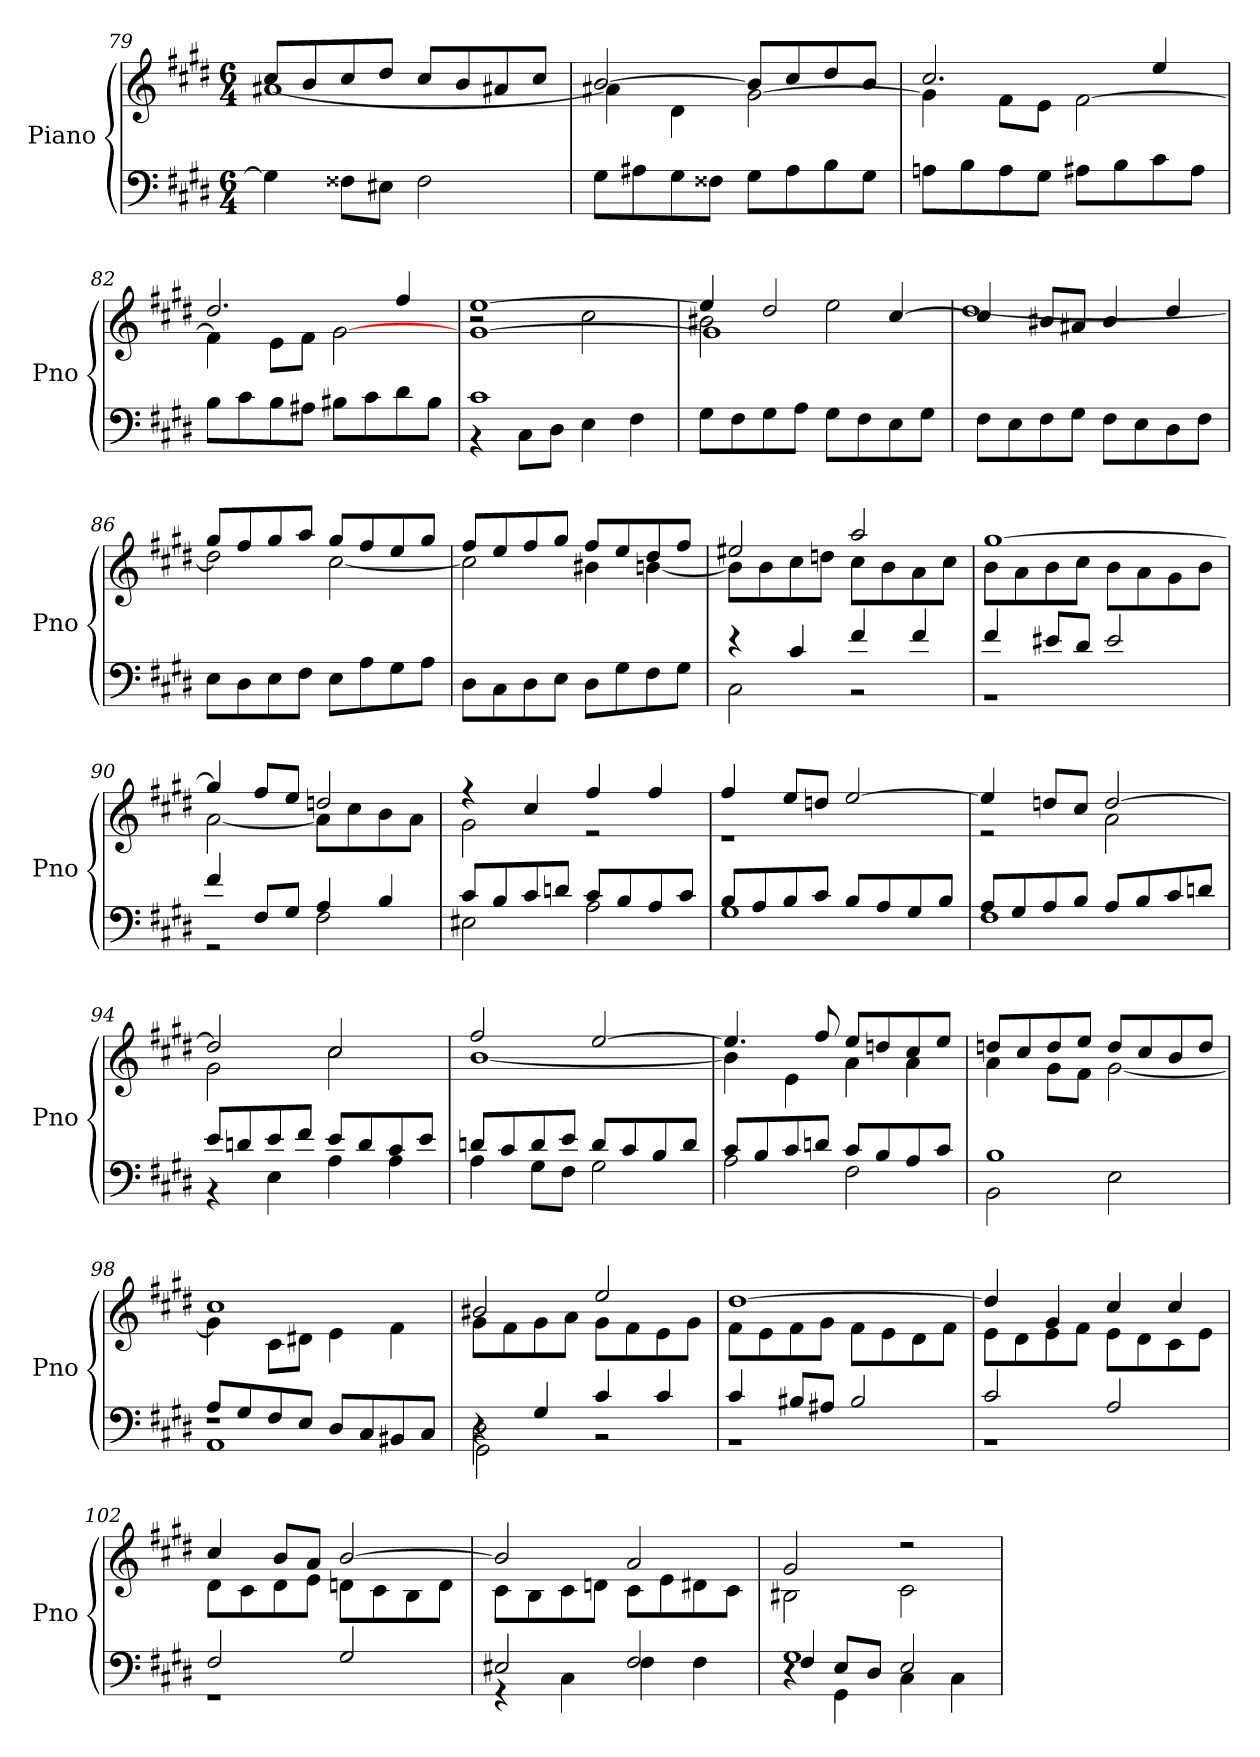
**kern	**kern
*part1	*part1
*staff2	*staff1
*I"Piano	*
*I'Pno	*
*clefF4	*clefG2
*k[f#c#g#d#]	*k[f#c#g#d#]
*E:	*E:
*M6/4	*M6/4
=79	=79
*^	*^
*	*^	*	*^
4G#\]	1ryy	1ryy	8cc#/L	[1a#X\	1ryy
.	.	.	8b/	.	.
8F##X\L	.	.	8cc#/	.	.
8E#X\J	.	.	8dd#/J	.	.
2F##\	.	.	8cc#/L	.	.
.	.	.	8b/	.	.
.	.	.	8a#X/	.	.
.	.	.	8cc#/J	.	.
=80	=80	=80	=80	=80	=80
8G#\L	1ryy	1ryy	[2b/	1ryy	4a#X\]
8A#X\	.	.	.	.	.
8G#\	.	.	.	.	4d#\
8F##X\J	.	.	.	.	.
8G#\L	.	.	8b/L]	.	[2g#\
8A#\	.	.	8cc#/	.	.
8B\	.	.	8dd#/	.	.
8G#\J	.	.	8b/J	.	.
=81	=81	=81	=81	=81	=81
8An\L	1ryy	1ryy	2.cc#/	1ryy	4g#\]
8B\	.	.	.	.	.
8A\	.	.	.	.	8f#\L
8G#\J	.	.	.	.	8e\J
8A#X\L	.	.	.	.	[2f#\
8B\	.	.	.	.	.
8c#\	.	.	4ee/	.	.
8A#\J	.	.	.	.	.
!!LO:LB:g=z	!!	!!
=82	=82	=82	=82	=82	=82
8B\L	1ryy	1ryy	2.dd#/	1ryy	4f#\]
8c#\	.	.	.	.	.
8B\	.	.	.	.	8e\L
8A#X\J	.	.	.	.	8f#\J
8B#X\L	.	.	.	.	[2g#\
8c#\	.	.	.	.	.
8d#\	.	.	4ff#/	.	.
8B#\J	.	.	.	.	.
=83	=83	=83	=83	=83	=83
1c#/	4r	1ryy	[1ee/	2r	[1g#\
.	8C#L	.	.	.	.
.	8D#J	.	.	.	.
.	4E	.	.	2cc#\	.
.	4F#	.	.	.	.
=84	=84	=84	=84	=84	=84
1ryy	8G#L	1ryy	4ee/]	2b#X\	1g#\]
.	8F#	.	.	.	.
.	8G#	.	2dd#/	.	.
.	8AJ	.	.	.	.
.	8G#L	.	.	2ee\	.
.	8F#	.	.	.	.
.	8E	.	[4cc#/	.	.
.	8G#J	.	.	.	.
=85	=85	=85	=85	=85	=85
1ryy	8F#L	1ryy	4cc#/]	[1dd#\	1ryy
.	8E	.	.	.	.
.	8F#	.	8b#X/L	.	.
.	8G#J	.	8a#X/J	.	.
.	8F#L	.	4b#/	.	.
.	8E	.	.	.	.
.	8D#	.	4dd#/	.	.
.	8F#J	.	.	.	.
*	*v	*v	*	*	*
!!LO:LB:g=z	!!	!!
=86	=86	=86	=86	=86
1ryy	8EL	8gg#/L	2dd#\]	1ryy
.	8D#\	8ff#/	.	.
.	8E\	8gg#/	.	.
.	8F#\J	8aa/J	.	.
.	8EL	8gg#/L	[2cc#\	.
.	8A\	8ff#/	.	.
.	8G#\	8ee/	.	.
.	8A\J	8gg#/J	.	.
=87	=87	=87	=87	=87
1ryy	8D#L	8ff#L	2cc#\]	1ryy
.	8C#\	8ee/	.	.
.	8D#\	8ff#/	.	.
.	8E\J	8gg#/J	.	.
.	8D#L	8ff#L	4b#X	.
.	8G#\	8ee/	.	.
.	8F#\	8dd#/	[4bn\	.
.	8G#\J	8ff#/J	.	.
=88	=88	=88	=88	=88
4r	2C#\	2ee#X/	8bL]	1ryy
.	.	.	8b\	.
4c#/	.	.	8cc#\	.
.	.	.	8ddn\J	.
4f#	2r	2aa/	8cc#L	.
.	.	.	8b\	.
4f#	.	.	8a\	.
.	.	.	8cc#\J	.
=89	=89	=89	=89	=89
4f#	1r	[1gg#/	8bL	1ryy
.	.	.	8a\	.
8e#X/L	.	.	8b\	.
8d#/J	.	.	8cc#\J	.
2e#	.	.	8bL	.
.	.	.	8a\	.
.	.	.	8g#\	.
.	.	.	8b\J	.
*	*	*	*v	*v
!!LO:LB:g=z
=90	=90	=90	=90
4f#/	2r	4gg#/]	[2a\
8F#/L	.	8ff#/L	.
8G#/J	.	8ee/J	.
4A/	2F#\	2ddn/	8a\L]
.	.	.	8cc#\
4B/	.	.	8b\
.	.	.	8a\J
=91	=91	=91	=91
8c#L	2E#X\	4r	2g#\
8B/	.	.	.
8c#/	.	4cc#/	.
8dn/J	.	.	.
8c#/L	2A\	4ff#/	2r
8B/	.	.	.
8A/	.	4ff#/	.
8c#/J	.	.	.
=92	=92	=92	=92
8BL	1G#\	4ff#/	1r
8A/	.	.	.
8B/	.	8ee/L	.
8c#/J	.	8ddn/J	.
8BL	.	[2ee/	.
8A/	.	.	.
8G#/	.	.	.
8B/J	.	.	.
=93	=93	=93	=93
8AL	1F#\	4ee/]	2r
8G#/	.	.	.
8A/	.	8ddn/L	.
8B/J	.	8cc#/J	.
8AL	.	[2dd/	2a\
8B/	.	.	.
8c#/	.	.	.
8dn/J	.	.	.
!!LO:LB:g=z	!!
=94	=94	=94	=94
*	*^	*	*
8e/L	4r	1ryy	2dd/]	2g#\
8dn/	.	.	.	.
8e/	4E\	.	.	.
8f#/J	.	.	.	.
8e/L	4A\	.	2cc#/	2cc#\
8d/	.	.	.	.
8c#/	4A\	.	.	.
8e/J	.	.	.	.
=95	=95	=95	=95	=95
8dn/L	4A\	1ryy	2ff#/	[1b\
8c#/	.	.	.	.
8d/	8G#\L	.	.	.
8e/J	8F#\J	.	.	.
8dL	2G#\	.	[2ee/	.
8c#/	.	.	.	.
8B/	.	.	.	.
8d/J	.	.	.	.
=96	=96	=96	=96	=96
8c#L	2A\	1ryy	4.ee/]	4b\]
8B	.	.	.	.
8c#	.	.	.	4e
8dnJ	.	.	8ff#/	.
8c#/L	2F#\	.	8ee/L	4a\
8B/	.	.	8ddn/	.
8A/	.	.	8cc#/	4a\
8c#/J	.	.	8ee/J	.
=97	=97	=97	=97	=97
1B/	2BB\	1ryy	8ddnL	4a\
.	.	.	8cc#/	.
.	.	.	8dd/	8g#\L
.	.	.	8ee/J	8f#\J
.	2E\	.	8dd/L	[2g#\
.	.	.	8cc#/	.
.	.	.	8b/	.
.	.	.	8dd/J	.
!!LO:LB:g=z	!!
=98	=98	=98	=98	=98
8AL	1AA\	1r	1cc#/	4g#\]
8G#/	.	.	.	.
8F#/	.	.	.	8c#\L
8E/J	.	.	.	8d#X\J
8D#/L	.	.	.	4e\
8C#/	.	.	.	.
8BB#X/	.	.	.	4f#\
8C#/J	.	.	.	.
=99	=99	=99	=99	=99
4r	2D#\	2GG#\	2b#X/	8g#L
.	.	.	.	8f#\
4G#/	.	.	.	8g#\
.	.	.	.	8a\J
4c#	2r	2ryy	2ee/	8g#L
.	.	.	.	8f#\
4c#	.	.	.	8e\
.	.	.	.	8g#\J
=100	=100	=100	=100	=100
4c#	1r	1ryy	[1dd#/	8f#L
.	.	.	.	8e\
8B#XL	.	.	.	8f#\
8A#X/J	.	.	.	8g#\J
2B#	.	.	.	8f#L
.	.	.	.	8e\
.	.	.	.	8d#\
.	.	.	.	8f#\J
=101	=101	=101	=101	=101
2c#	1r	1ryy	4dd#/]	8eL
.	.	.	.	8d#\
.	.	.	4g#/	8e\
.	.	.	.	8f#\J
2A	.	.	4cc#/	8eL
.	.	.	.	8d#\
.	.	.	4cc#/	8c#\
.	.	.	.	8e\J
!!LO:LB:g=z	!!
=102	=102	=102	=102	=102
2F#/	1r	1ryy	4cc#/	8d#\L
.	.	.	.	8c#\
.	.	.	8b/L	8d#\
.	.	.	8a/J	8e\J
2G#	.	.	[2b/	8dnL
.	.	.	.	8c#\
.	.	.	.	8B\
.	.	.	.	8d\J
=103	=103	=103	=103	=103
2E#X/	4r	1ryy	2b/]	8c#L
.	.	.	.	8B\
.	4C#\	.	.	8c#\
.	.	.	.	8dn\J
2F#/	4F#\	.	2a/	8c#\L
.	.	.	.	8e\
.	4F#\	.	.	8d#X\
.	.	.	.	8c#\J
=104	=104	=104	=104	=104
1G#/	4F#/	4r	2g#/	2B#X\
.	8E/L	4GG#\	.	.
.	8D#/J	.	.	.
.	2E/	4C#\	2r	2c#\
.	.	4C#\	.	.
*v	*v	*v	*	*
*	*v	*v
=	=
*-	*-
